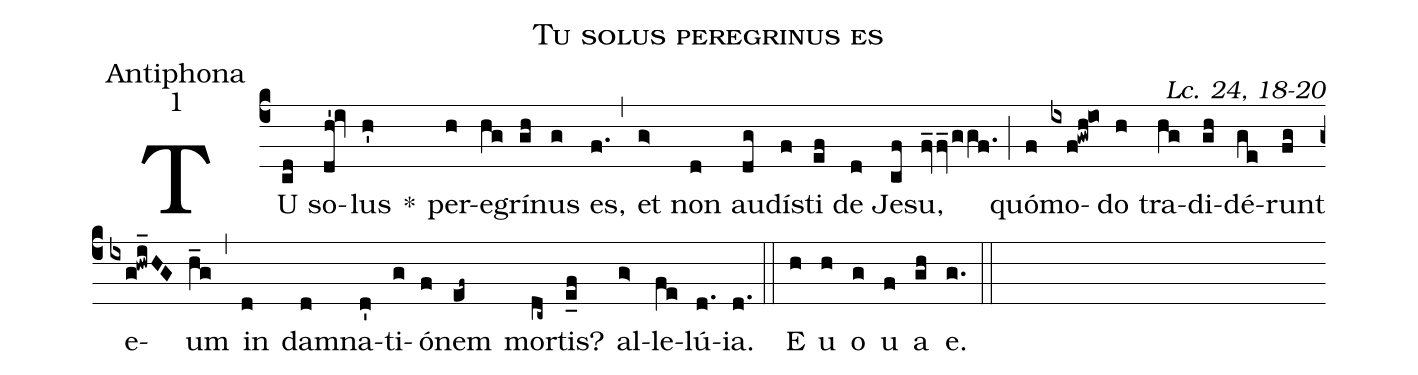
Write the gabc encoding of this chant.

name:Tu solus peregrinus es;
office-part:Antiphona;
mode:1;
commentary:Lc. 24, 18-20;
%%
(c4)
TU(cd) so(dh'!iv)lus(h') *()
per(h)e(hg)grí(gh)nus(g) es,(f.) (,)
et(g>) non(d) au(dg)dís(f)ti(ef) de(d) Je(cf)su,(fv_fv_ggf.) (;)
quó(f)mo(ixf!gwh!io)do(h) tra(hg)di(gh)dé(ge)runt(fg) e(ixg!hwi_HG)um(h_g) (,)
in(d) dam(d)na(d')ti(g)ó(f)nem(ef~) mor(dc~)tis?(e_f) al(g>)le(fe)lú(d.)ia.(d.) (::)
E(h) u(h) o(g) u(f) a(gh) e.(g.) (::)
